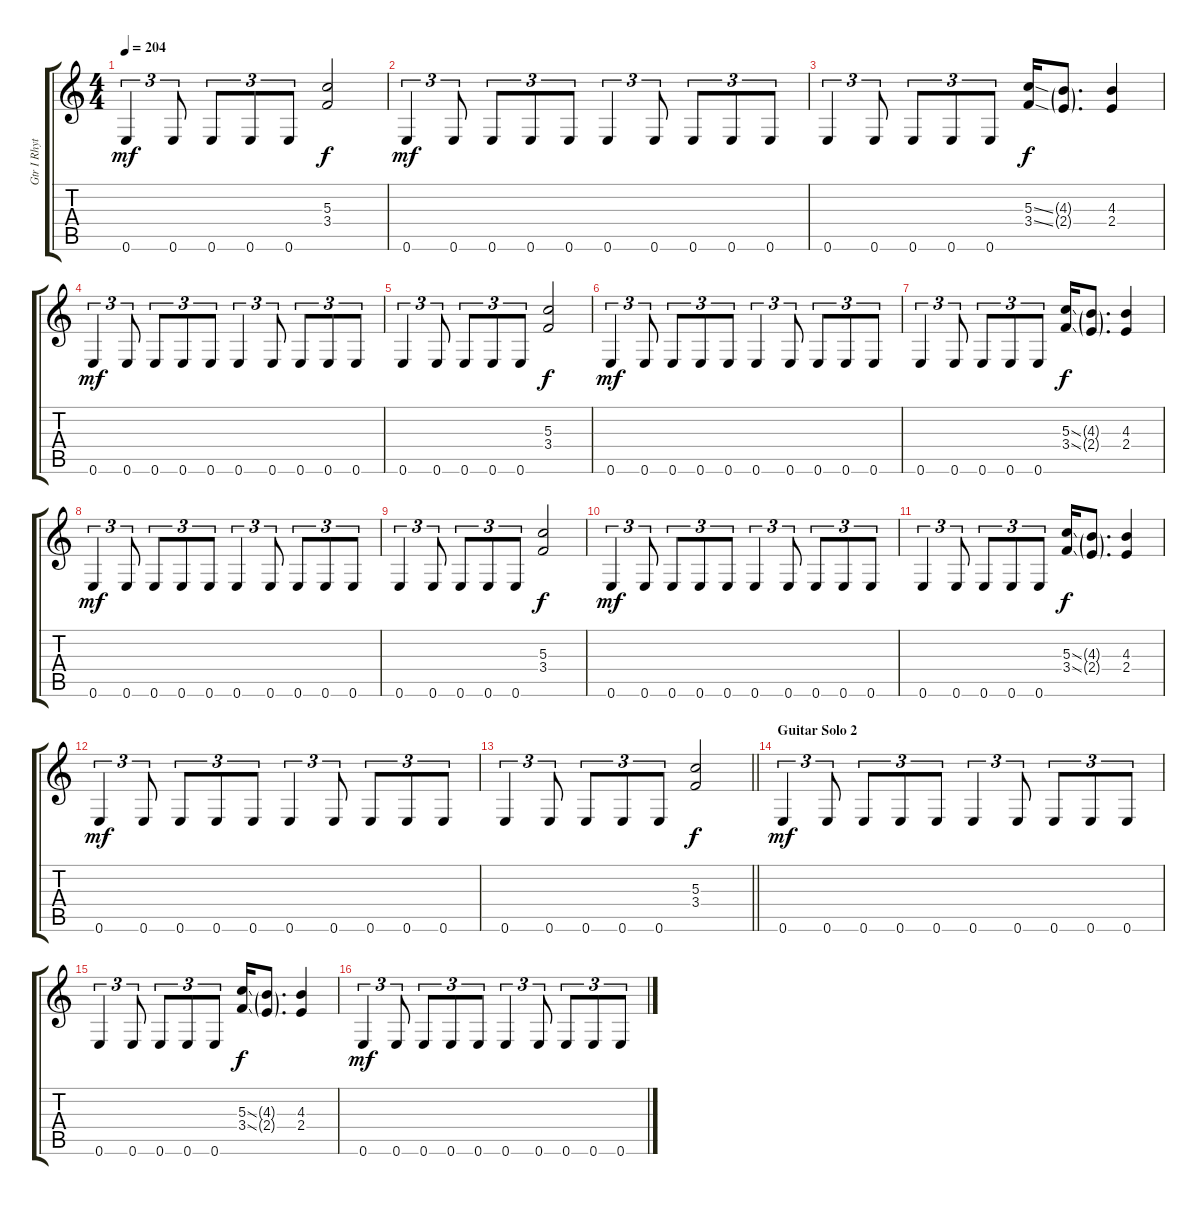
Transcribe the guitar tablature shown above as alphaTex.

\track ("Gtr I Rhytm" "Gtr I Rhyt") {instrument overdrivenguitar}
\staff {score tabs}
\tuning (E4 B3 G3 D3 A2 E2) {hide}
\ts (4 4)
\tempo 204
\clef g2
\ks c
0.6.4{tu (3 2) dy mf} 0.6.8{tu (3 2)} 0.6.8{tu (3 2)} 0.6.8{tu (3 2)} 0.6.8{tu (3 2)} (5.3 3.4).2{dy f} |
0.6.4{tu (3 2) dy mf} 0.6.8{tu (3 2)} 0.6.8{tu (3 2)} 0.6.8{tu (3 2)} 0.6.8{tu (3 2)} 0.6.4{tu (3 2)} 0.6.8{tu (3 2)} 0.6.8{tu (3 2)} 0.6.8{tu (3 2)} 0.6.8{tu (3 2)} |
0.6.4{tu (3 2)} 0.6.8{tu (3 2)} 0.6.8{tu (3 2)} 0.6.8{tu (3 2)} 0.6.8{tu (3 2)} (5.3{ss} 3.4{ss}).16{dy f} (4.3{g} 2.4{g}).8{d} (4.3 2.4).4 |
0.6.4{tu (3 2) dy mf} 0.6.8{tu (3 2)} 0.6.8{tu (3 2)} 0.6.8{tu (3 2)} 0.6.8{tu (3 2)} 0.6.4{tu (3 2)} 0.6.8{tu (3 2)} 0.6.8{tu (3 2)} 0.6.8{tu (3 2)} 0.6.8{tu (3 2)} |
0.6.4{tu (3 2)} 0.6.8{tu (3 2)} 0.6.8{tu (3 2)} 0.6.8{tu (3 2)} 0.6.8{tu (3 2)} (5.3 3.4).2{dy f} |
0.6.4{tu (3 2) dy mf} 0.6.8{tu (3 2)} 0.6.8{tu (3 2)} 0.6.8{tu (3 2)} 0.6.8{tu (3 2)} 0.6.4{tu (3 2)} 0.6.8{tu (3 2)} 0.6.8{tu (3 2)} 0.6.8{tu (3 2)} 0.6.8{tu (3 2)} |
0.6.4{tu (3 2)} 0.6.8{tu (3 2)} 0.6.8{tu (3 2)} 0.6.8{tu (3 2)} 0.6.8{tu (3 2)} (5.3{ss} 3.4{ss}).16{dy f} (4.3{g} 2.4{g}).8{d} (4.3 2.4).4 |
0.6.4{tu (3 2) dy mf} 0.6.8{tu (3 2)} 0.6.8{tu (3 2)} 0.6.8{tu (3 2)} 0.6.8{tu (3 2)} 0.6.4{tu (3 2)} 0.6.8{tu (3 2)} 0.6.8{tu (3 2)} 0.6.8{tu (3 2)} 0.6.8{tu (3 2)} |
0.6.4{tu (3 2)} 0.6.8{tu (3 2)} 0.6.8{tu (3 2)} 0.6.8{tu (3 2)} 0.6.8{tu (3 2)} (5.3 3.4).2{dy f} |
0.6.4{tu (3 2) dy mf} 0.6.8{tu (3 2)} 0.6.8{tu (3 2)} 0.6.8{tu (3 2)} 0.6.8{tu (3 2)} 0.6.4{tu (3 2)} 0.6.8{tu (3 2)} 0.6.8{tu (3 2)} 0.6.8{tu (3 2)} 0.6.8{tu (3 2)} |
0.6.4{tu (3 2)} 0.6.8{tu (3 2)} 0.6.8{tu (3 2)} 0.6.8{tu (3 2)} 0.6.8{tu (3 2)} (5.3{ss} 3.4{ss}).16{dy f} (4.3{g} 2.4{g}).8{d} (4.3 2.4).4 |
0.6.4{tu (3 2) dy mf} 0.6.8{tu (3 2)} 0.6.8{tu (3 2)} 0.6.8{tu (3 2)} 0.6.8{tu (3 2)} 0.6.4{tu (3 2)} 0.6.8{tu (3 2)} 0.6.8{tu (3 2)} 0.6.8{tu (3 2)} 0.6.8{tu (3 2)} |
\barLineRight lightlight
0.6.4{tu (3 2)} 0.6.8{tu (3 2)} 0.6.8{tu (3 2)} 0.6.8{tu (3 2)} 0.6.8{tu (3 2)} (5.3 3.4).2{dy f} |
\section ("" "Guitar Solo 2")
0.6.4{tu (3 2) dy mf} 0.6.8{tu (3 2)} 0.6.8{tu (3 2)} 0.6.8{tu (3 2)} 0.6.8{tu (3 2)} 0.6.4{tu (3 2)} 0.6.8{tu (3 2)} 0.6.8{tu (3 2)} 0.6.8{tu (3 2)} 0.6.8{tu (3 2)} |
0.6.4{tu (3 2)} 0.6.8{tu (3 2)} 0.6.8{tu (3 2)} 0.6.8{tu (3 2)} 0.6.8{tu (3 2)} (5.3{ss} 3.4{ss}).16{dy f} (4.3{g} 2.4{g}).8{d} (4.3 2.4).4 |
0.6.4{tu (3 2) dy mf} 0.6.8{tu (3 2)} 0.6.8{tu (3 2)} 0.6.8{tu (3 2)} 0.6.8{tu (3 2)} 0.6.4{tu (3 2)} 0.6.8{tu (3 2)} 0.6.8{tu (3 2)} 0.6.8{tu (3 2)} 0.6.8{tu (3 2)}
